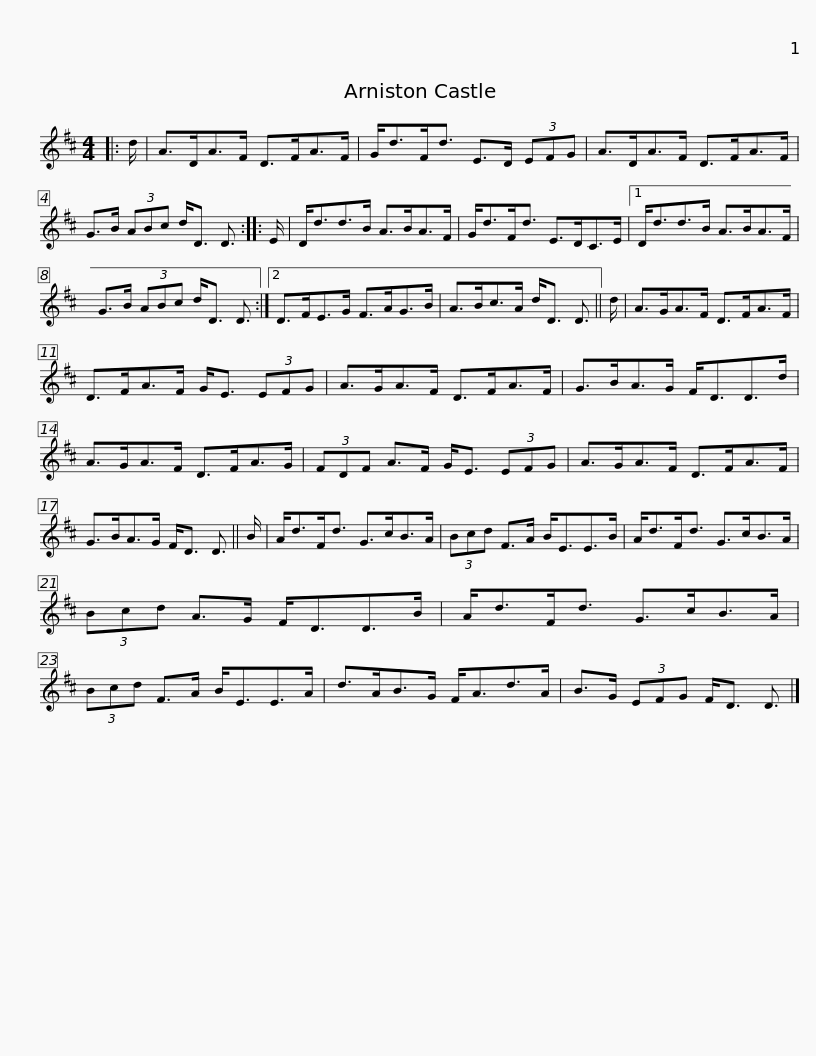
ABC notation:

X:1
L:1/8
M:4/4
I:linebreak $
K:D
V:1 treble
V:1
|: d/ | A>DA>F D>FA>F | G<dF<d E>D (3EFG | A>DA>F D>FA>F | G>B (3ABc d<D D3/2 :: %5
 E/ |$ D<dd>B A>BA>F | G<dF<d E>DC>E |1 D<dd>B A>BA>F | G>B (3ABc d<D D3/2 :|2$ %10
 D>FE>G F>AG>B | A>Bc>A d<D D3/2 || d/ | A>GA>F D>FA>F | D>FA>F G<E (3EFG |$ %15
 A>GA>F D>FA>F | G>BA>G F<DD>d | A>GA>F D>FA>G | (3FDF A>F G<E (3EFG |$ A>GA>F D>FA>F | %20
 G>BA>G F<D D3/2 || B/ | A<dF<d G>cB>A | (3Bcd F>A B<EE>B |$ A<dF<d G>cB>A | %25
 (3Bcd A>G F<DD>B | A<dF<d G>cB>A | (3Bcd F>A B<EE>A |$ d>AB>G F<Ad>A | B>G (3EFG F<D D3/2 |] %30
